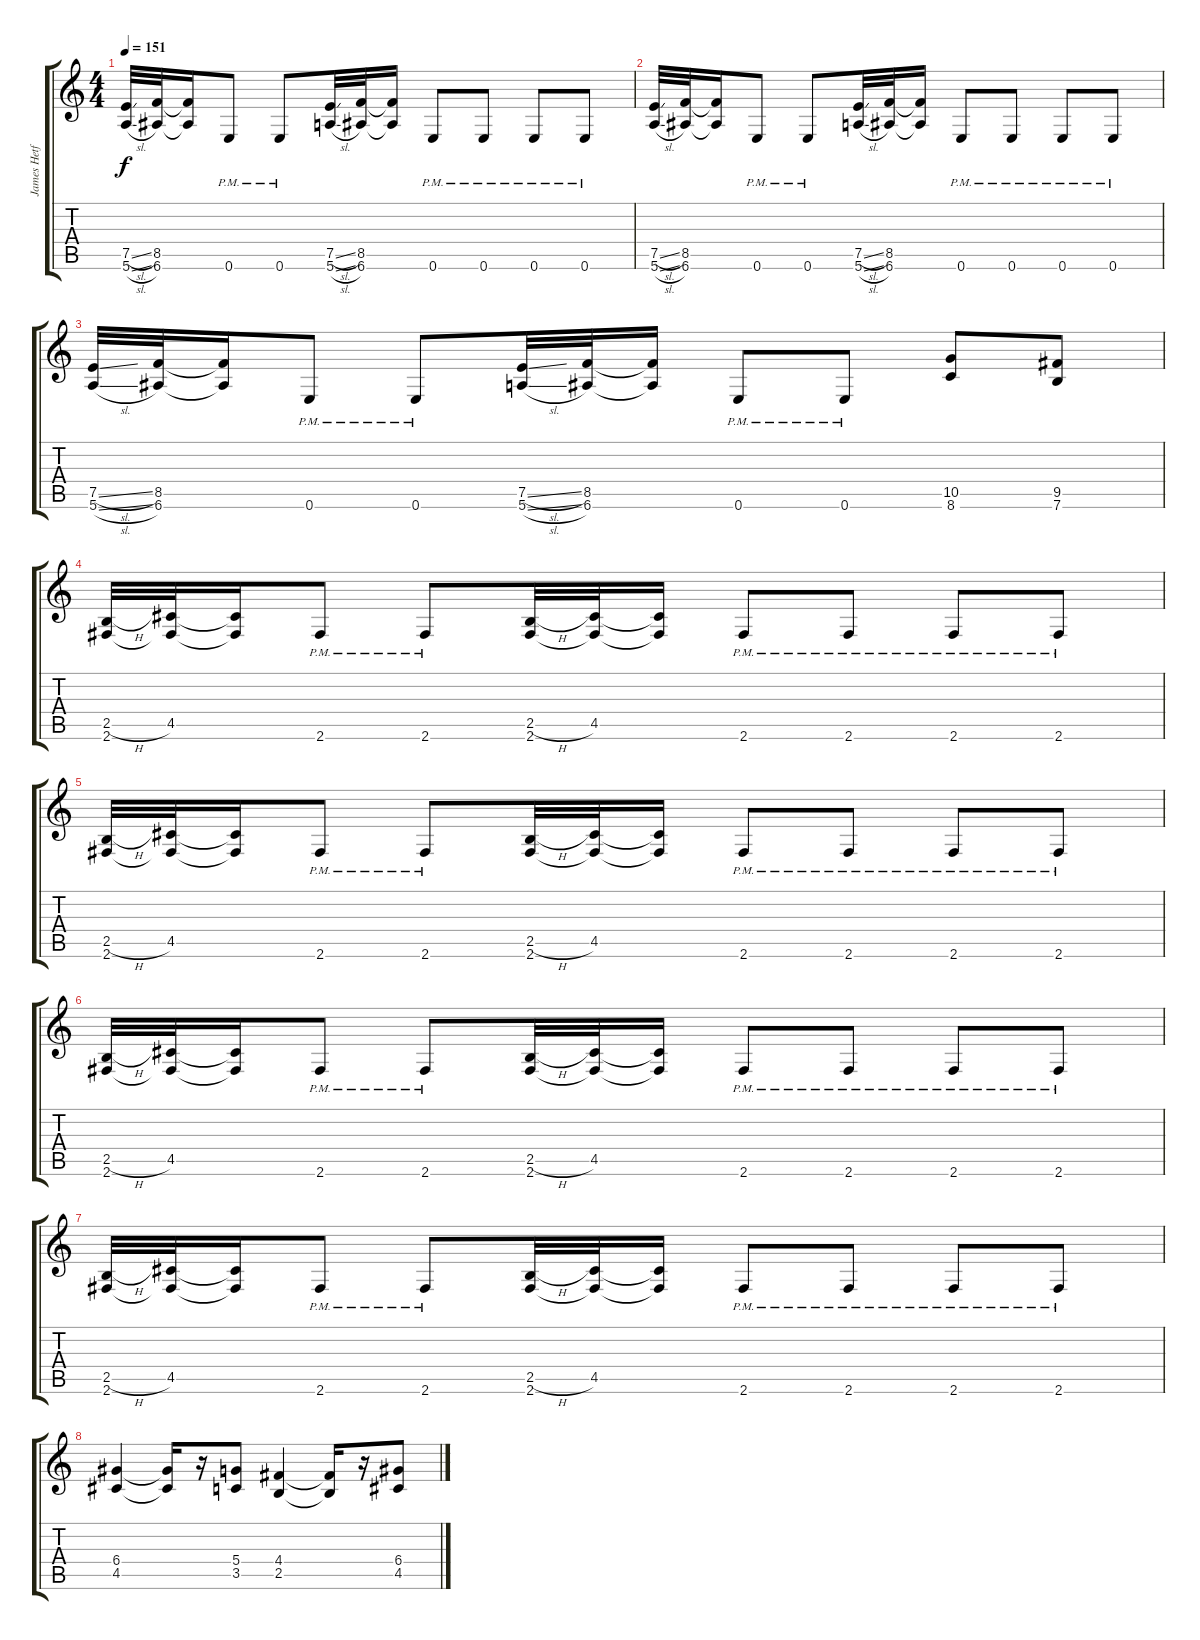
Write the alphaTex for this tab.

\track ("James Hetfield" "James Hetf") {instrument distortionguitar}
\staff {score tabs}
\tuning (E4 B3 G3 D3 A2 E2) {hide}
\ts (4 4)
\tempo 151
\clef g2
\ks c
(7.5{sl} 5.6{sl}).32{dy f} (8.5 6.6).32 (8.5{t} 6.6{t}).16 0.6{pm}.8 0.6{pm}.8 (7.5{sl} 5.6{sl}).32 (8.5 6.6).32 (8.5{t} 6.6{t}).16 0.6{pm}.8 0.6{pm}.8 0.6{pm}.8 0.6{pm}.8 |
(7.5{sl} 5.6{sl}).32 (8.5 6.6).32 (8.5{t} 6.6{t}).16 0.6{pm}.8 0.6{pm}.8 (7.5{sl} 5.6{sl}).32 (8.5 6.6).32 (8.5{t} 6.6{t}).16 0.6{pm}.8 0.6{pm}.8 0.6{pm}.8 0.6{pm}.8 |
(7.5{sl} 5.6{sl}).32 (8.5 6.6).32 (8.5{t} 6.6{t}).16 0.6{pm}.8 0.6{pm}.8 (7.5{sl} 5.6{sl}).32 (8.5 6.6).32 (8.5{t} 6.6{t}).16 0.6{pm}.8 0.6{pm}.8 (10.5 8.6).8 (9.5 7.6).8 |
(2.5{h} 2.6).32 (4.5 2.6{t}).32 (4.5{t} 2.6{t}).16 2.6{pm}.8 2.6{pm}.8 (2.5{h} 2.6).32 (4.5 2.6{t}).32 (4.5{t} 2.6{t}).16 2.6{pm}.8 2.6{pm}.8 2.6{pm}.8 2.6{pm}.8 |
(2.5{h} 2.6).32 (4.5 2.6{t}).32 (4.5{t} 2.6{t}).16 2.6{pm}.8 2.6{pm}.8 (2.5{h} 2.6).32 (4.5 2.6{t}).32 (4.5{t} 2.6{t}).16 2.6{pm}.8 2.6{pm}.8 2.6{pm}.8 2.6{pm}.8 |
(2.5{h} 2.6).32 (4.5 2.6{t}).32 (4.5{t} 2.6{t}).16 2.6{pm}.8 2.6{pm}.8 (2.5{h} 2.6).32 (4.5 2.6{t}).32 (4.5{t} 2.6{t}).16 2.6{pm}.8 2.6{pm}.8 2.6{pm}.8 2.6{pm}.8 |
(2.5{h} 2.6).32 (4.5 2.6{t}).32 (4.5{t} 2.6{t}).16 2.6{pm}.8 2.6{pm}.8 (2.5{h} 2.6).32 (4.5 2.6{t}).32 (4.5{t} 2.6{t}).16 2.6{pm}.8 2.6{pm}.8 2.6{pm}.8 2.6{pm}.8 |
(6.4 4.5).4 (6.4{t} 4.5{t}).16 r.16 (5.4 3.5).8 (4.4 2.5).4 (4.4{t} 2.5{t}).16 r.16 (6.4 4.5).8
